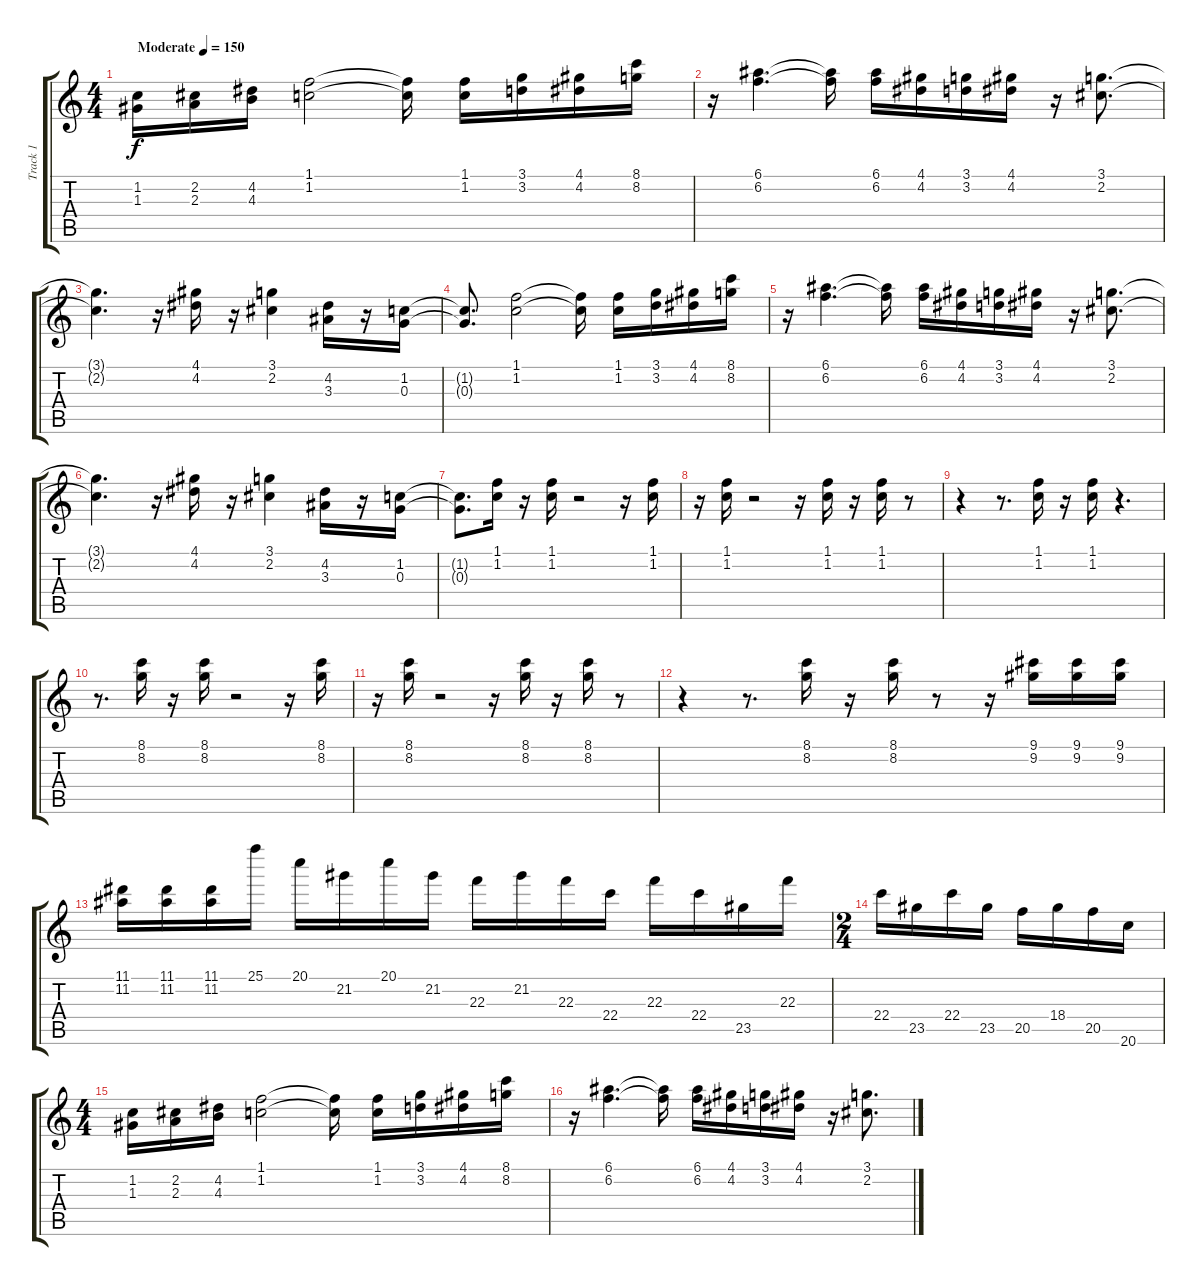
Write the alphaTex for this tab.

\track ("Track 1" "Track 1") {instrument distortionguitar}
\staff {score tabs}
\tuning (E4 B3 G3 D3 A2 E2) {hide}
\ts (4 4)
\tempo (150 "Moderate")
\clef g2
\ks c
(1.2 1.3).16{dy f instrument distortionguitar} (2.2 2.3).16 (4.2 4.3).16 (1.1 1.2).2 (1.1{t} 1.2{t}).16 (1.1 1.2).16 (3.1 3.2).16 (4.1 4.2).16 (8.1 8.2).16 |
r.16 (6.1 6.2).4{d} (6.1{t} 6.2{t}).16 (6.1 6.2).16 (4.1 4.2).16 (3.1 3.2).16 (4.1 4.2).16 r.16 (3.1 2.2).8{d} |
(3.1{t} 2.2{t}).4{d} r.16 (4.1 4.2).16 r.16 (3.1 2.2).4 (4.2 3.3).16 r.16 (1.2 0.3).16 |
(1.2{t} 0.3{t}).8{d} (1.1 1.2).2 (1.1{t} 1.2{t}).16 (1.1 1.2).16 (3.1 3.2).16 (4.1 4.2).16 (8.1 8.2).16 |
r.16 (6.1 6.2).4{d} (6.1{t} 6.2{t}).16 (6.1 6.2).16 (4.1 4.2).16 (3.1 3.2).16 (4.1 4.2).16 r.16 (3.1 2.2).8{d} |
(3.1{t} 2.2{t}).4{d} r.16 (4.1 4.2).16 r.16 (3.1 2.2).4 (4.2 3.3).16 r.16 (1.2 0.3).16 |
(1.2{t} 0.3{t}).8{d} (1.1 1.2).16 r.16 (1.1 1.2).16 r.2 r.16 (1.1 1.2).16 |
r.16 (1.1 1.2).16 r.2 r.16 (1.1 1.2).16 r.16 (1.1 1.2).16 r.8 |
r.4 r.8{d} (1.1 1.2).16 r.16 (1.1 1.2).16 r.4{d} |
r.8{d} (8.1 8.2).16 r.16 (8.1 8.2).16 r.2 r.16 (8.1 8.2).16 |
r.16 (8.1 8.2).16 r.2 r.16 (8.1 8.2).16 r.16 (8.1 8.2).16 r.8 |
r.4 r.8{d} (8.1 8.2).16 r.16 (8.1 8.2).16 r.8 r.16 (9.1 9.2).16 (9.1 9.2).16 (9.1 9.2).16 |
(11.1 11.2).16 (11.1 11.2).16 (11.1 11.2).16 25.1.16 20.1.16 21.2.16 20.1.16 21.2.16 22.3.16 21.2.16 22.3.16 22.4.16 22.3.16 22.4.16 23.5.16 22.3.16 |
\ts (2 4)
22.4.16 23.5.16 22.4.16 23.5.16 20.5.16 18.4.16 20.5.16 20.6.16 |
\ts (4 4)
(1.2 1.3).16 (2.2 2.3).16 (4.2 4.3).16 (1.1 1.2).2 (1.1{t} 1.2{t}).16 (1.1 1.2).16 (3.1 3.2).16 (4.1 4.2).16 (8.1 8.2).16 |
r.16 (6.1 6.2).4{d} (6.1{t} 6.2{t}).16 (6.1 6.2).16 (4.1 4.2).16 (3.1 3.2).16 (4.1 4.2).16 r.16 (3.1 2.2).8{d}
